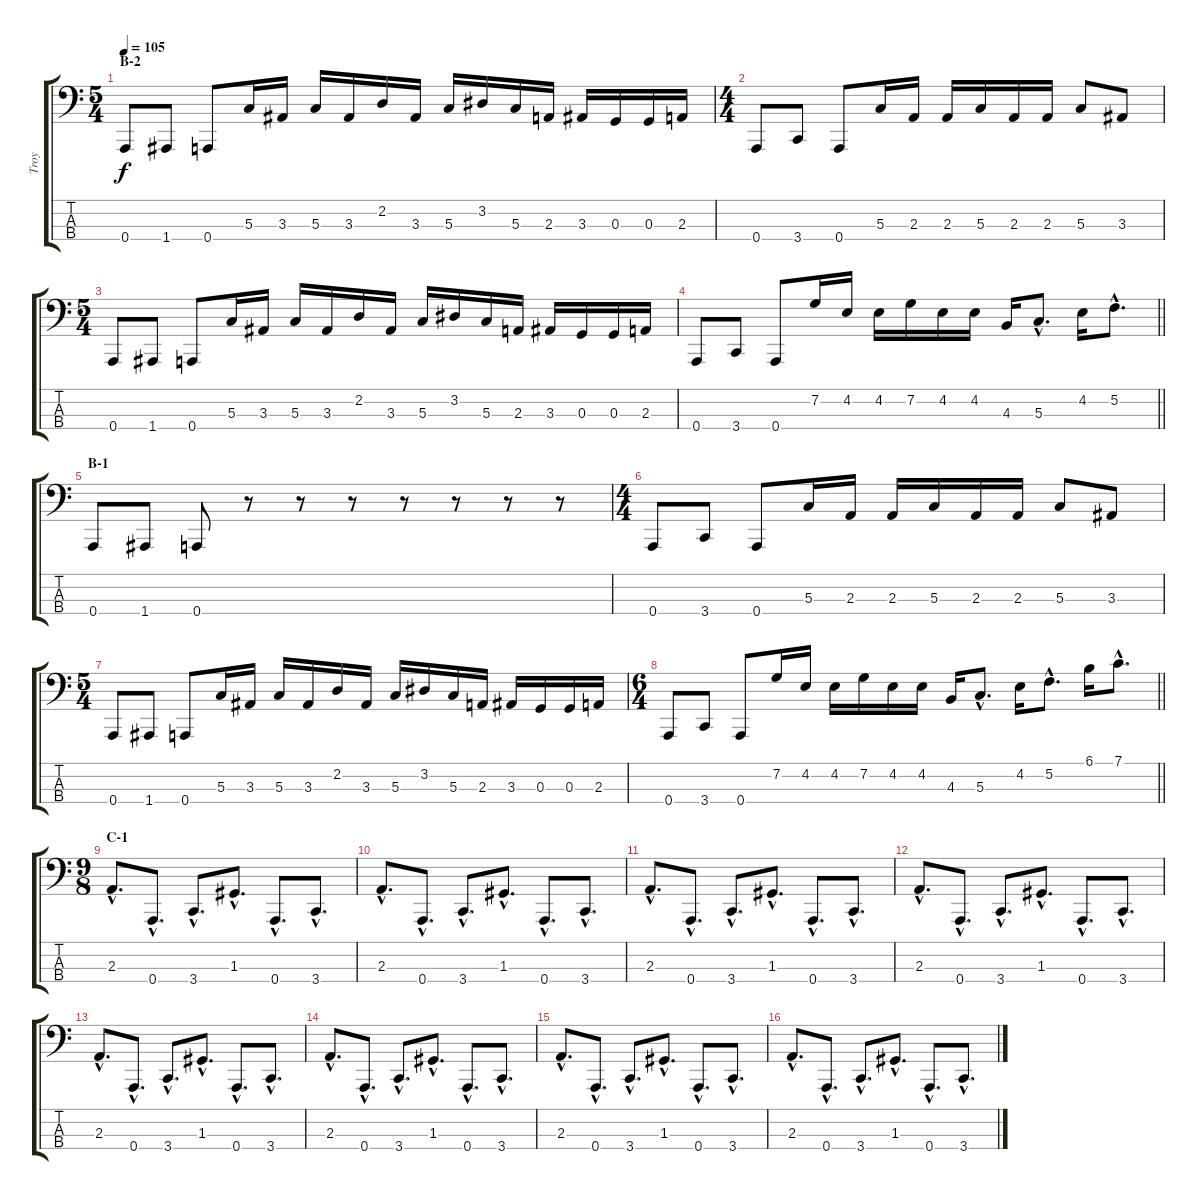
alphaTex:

\track ("Troy" "Troy") {instrument electricbassfinger}
\staff {score tabs}
\tuning (F2 C2 G1 A0) {hide}
\ts (5 4)
\section ("" "B-2")
\tempo 105
\clef f4
\ks c
0.4.8{dy f} 1.4.8 0.4.8 5.3.16 3.3.16 5.3.16 3.3.16 2.2.16 3.3.16 5.3.16 3.2.16 5.3.16 2.3.16 3.3.16 0.3.16 0.3.16 2.3.16 |
\ts (4 4)
0.4.8 3.4.8 0.4.8 5.3.16 2.3.16 2.3.16 5.3.16 2.3.16 2.3.16 5.3.8 3.3.8 |
\ts (5 4)
0.4.8 1.4.8 0.4.8 5.3.16 3.3.16 5.3.16 3.3.16 2.2.16 3.3.16 5.3.16 3.2.16 5.3.16 2.3.16 3.3.16 0.3.16 0.3.16 2.3.16 |
\barLineRight lightlight
0.4.8 3.4.8 0.4.8 7.2.16 4.2.16 4.2.16 7.2.16 4.2.16 4.2.16 4.3.16 5.3{hac}.8{d} 4.2.16 5.2{hac}.8{d} |
\section ("" "B-1")
0.4.8 1.4.8 0.4.8 r.8 r.8 r.8 r.8 r.8 r.8 r.8 |
\ts (4 4)
0.4.8 3.4.8 0.4.8 5.3.16 2.3.16 2.3.16 5.3.16 2.3.16 2.3.16 5.3.8 3.3.8 |
\ts (5 4)
0.4.8 1.4.8 0.4.8 5.3.16 3.3.16 5.3.16 3.3.16 2.2.16 3.3.16 5.3.16 3.2.16 5.3.16 2.3.16 3.3.16 0.3.16 0.3.16 2.3.16 |
\ts (6 4)
\barLineRight lightlight
0.4.8 3.4.8 0.4.8 7.2.16 4.2.16 4.2.16 7.2.16 4.2.16 4.2.16 4.3.16 5.3{hac}.8{d} 4.2.16 5.2{hac}.8{d} 6.1.16 7.1{hac}.8{d} |
\ts (9 8)
\section ("" "C-1")
2.3{hac}.8{d} 0.4{hac}.8{d} 3.4{hac}.8{d} 1.3{hac}.8{d} 0.4{hac}.8{d} 3.4{hac}.8{d} |
2.3{hac}.8{d} 0.4{hac}.8{d} 3.4{hac}.8{d} 1.3{hac}.8{d} 0.4{hac}.8{d} 3.4{hac}.8{d} |
2.3{hac}.8{d} 0.4{hac}.8{d} 3.4{hac}.8{d} 1.3{hac}.8{d} 0.4{hac}.8{d} 3.4{hac}.8{d} |
2.3{hac}.8{d} 0.4{hac}.8{d} 3.4{hac}.8{d} 1.3{hac}.8{d} 0.4{hac}.8{d} 3.4{hac}.8{d} |
2.3{hac}.8{d} 0.4{hac}.8{d} 3.4{hac}.8{d} 1.3{hac}.8{d} 0.4{hac}.8{d} 3.4{hac}.8{d} |
2.3{hac}.8{d} 0.4{hac}.8{d} 3.4{hac}.8{d} 1.3{hac}.8{d} 0.4{hac}.8{d} 3.4{hac}.8{d} |
2.3{hac}.8{d} 0.4{hac}.8{d} 3.4{hac}.8{d} 1.3{hac}.8{d} 0.4{hac}.8{d} 3.4{hac}.8{d} |
2.3{hac}.8{d} 0.4{hac}.8{d} 3.4{hac}.8{d} 1.3{hac}.8{d} 0.4{hac}.8{d} 3.4{hac}.8{d}
